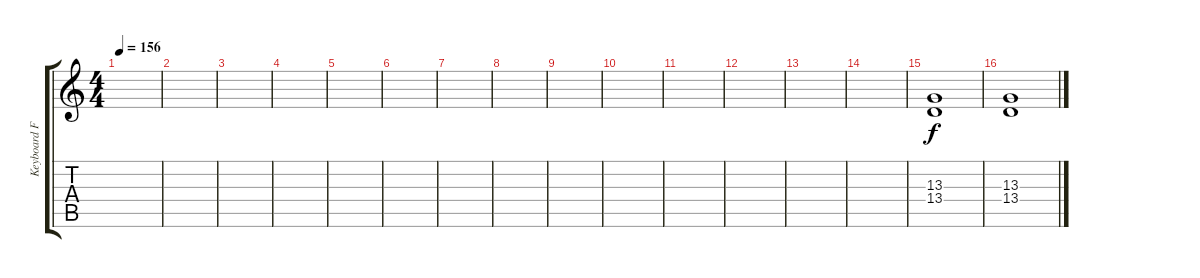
\track ("Keyboard Fills" "Keyboard F") {instrument electricpiano2}
\staff {score tabs}
\tuning (Eb4 Bb3 Gb3 Db3 Ab2 Eb2) {hide}
\ts (4 4)
\tempo 156
\clef g2
\ks c
|
|
|
|
|
|
|
|
|
|
|
|
|
|
(13.3 13.4).1{dy f} |
(13.3 13.4).1
